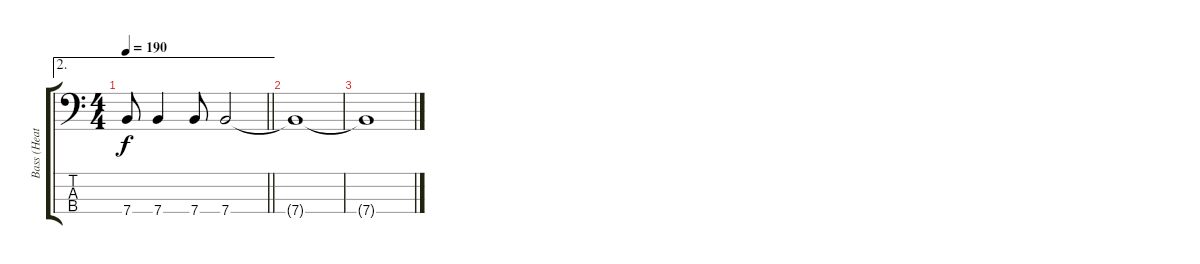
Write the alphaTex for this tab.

\track ("Bass (Heather/Yvonne)" "Bass (Heat") {instrument electricbassfinger}
\staff {score tabs}
\tuning (G2 D2 A1 E1) {hide}
\ae 2
\ts (4 4)
\tempo 190
\clef f4
\barLineRight lightlight
\ks c
7.4.8{dy f} 7.4.4 7.4.8 7.4.2 |
7.4{t}.1 |
7.4{t}.1
